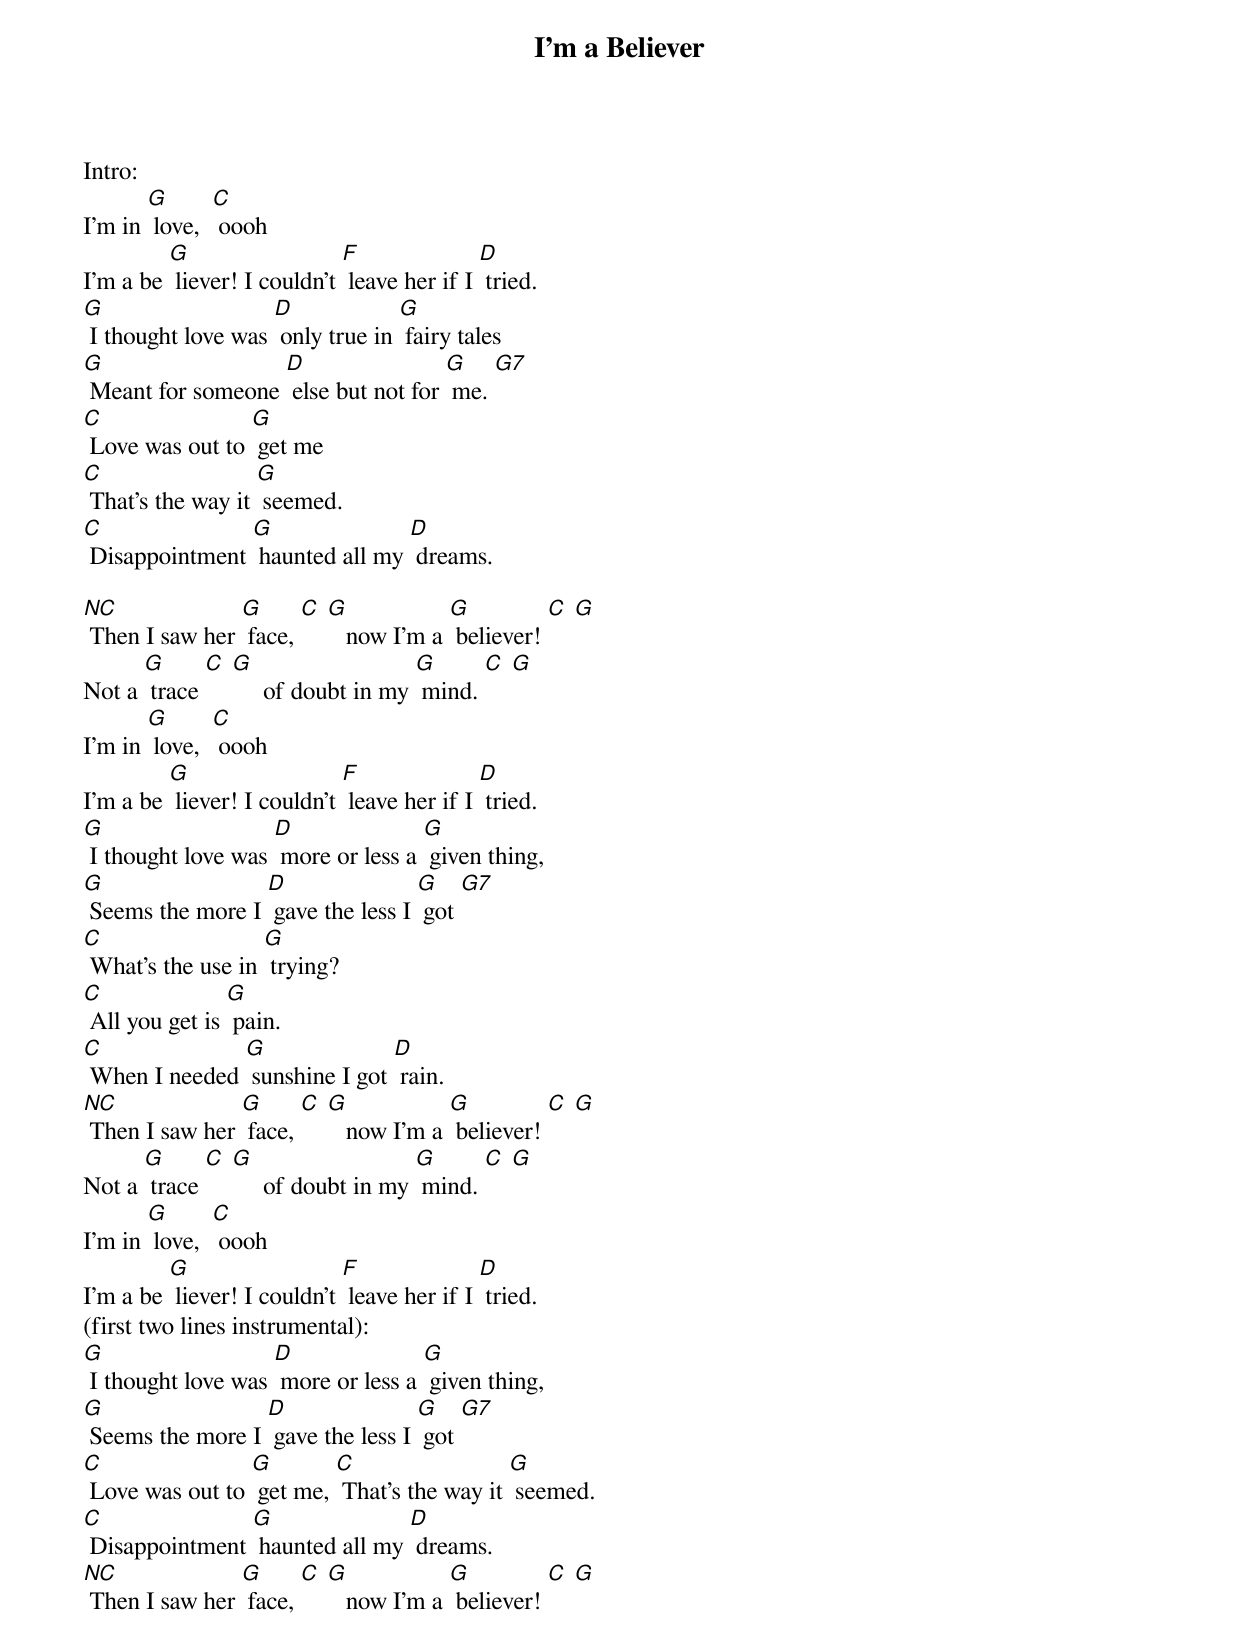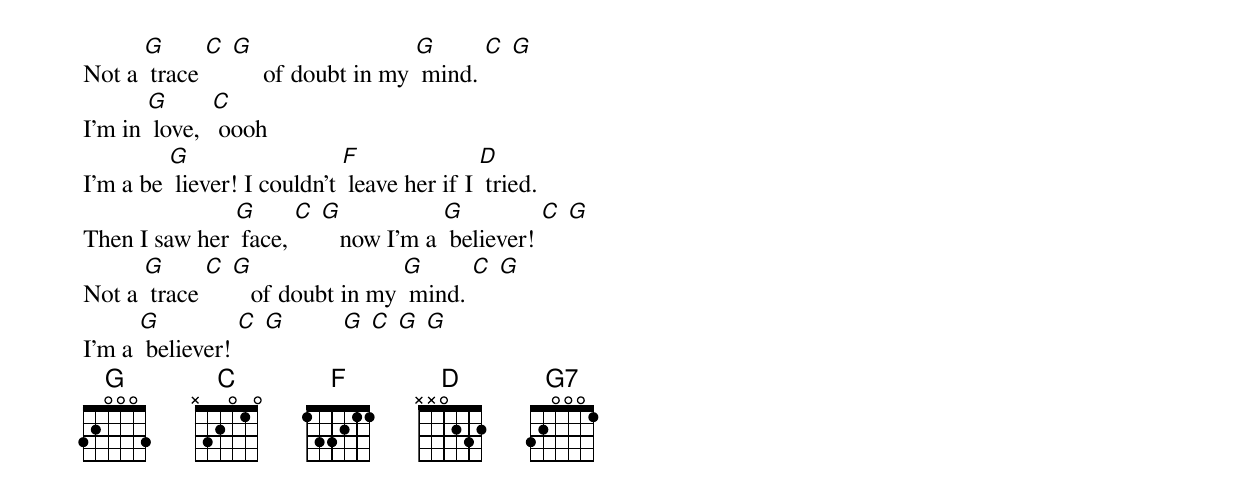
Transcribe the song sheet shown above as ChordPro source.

{t: I'm a Believer }
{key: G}
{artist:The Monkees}
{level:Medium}
{c: }
Intro:
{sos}
I'm in [G] love,  [C] oooh
I'm a be [G] liever! I couldn't [F] leave her if I [D] tried.
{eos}
[G] I thought love was [D] only true in [G] fairy tales
[G] Meant for someone [D] else but not for [G] me. [G7]
[C] Love was out to [G] get me
[C] That's the way it [G] seemed.
[C] Disappointment [G] haunted all my [D] dreams.
{c: }

[NC] Then I saw her [G] face, [C] [G]   now I'm a [G] believer! [C] [G]
Not a [G] trace [C] [G]     of doubt in my [G] mind. [C] [G]
I'm in [G] love,  [C] oooh
I'm a be [G] liever! I couldn't [F] leave her if I [D] tried.
{c: }
[G] I thought love was [D] more or less a [G] given thing,
[G] Seems the more I [D] gave the less I [G] got [G7]
[C] What's the use in [G] trying?
[C] All you get is [G] pain.
[C] When I needed [G] sunshine I got [D] rain.
{c: }
[NC] Then I saw her [G] face, [C] [G]   now I'm a [G] believer! [C] [G]
Not a [G] trace [C] [G]     of doubt in my [G] mind. [C] [G]
I'm in [G] love,  [C] oooh
I'm a be [G] liever! I couldn't [F] leave her if I [D] tried.
{c: }
(first two lines instrumental):
[G] I thought love was [D] more or less a [G] given thing,
[G] Seems the more I [D] gave the less I [G] got [G7]
[C] Love was out to [G] get me, [C] That's the way it [G] seemed.
[C] Disappointment [G] haunted all my [D] dreams.
{c: }
[NC] Then I saw her [G] face, [C] [G]   now I'm a [G] believer! [C] [G]
Not a [G] trace [C] [G]     of doubt in my [G] mind. [C] [G]
I'm in [G] love,  [C] oooh
I'm a be [G] liever! I couldn't [F] leave her if I [D] tried.
{c: }
Then I saw her [G] face, [C] [G]   now I'm a [G] believer! [C] [G]
Not a [G] trace [C] [G]   of doubt in my [G] mind. [C] [G]
I'm a [G] believer! [C] [G]         [G] [C] [G] [G]
